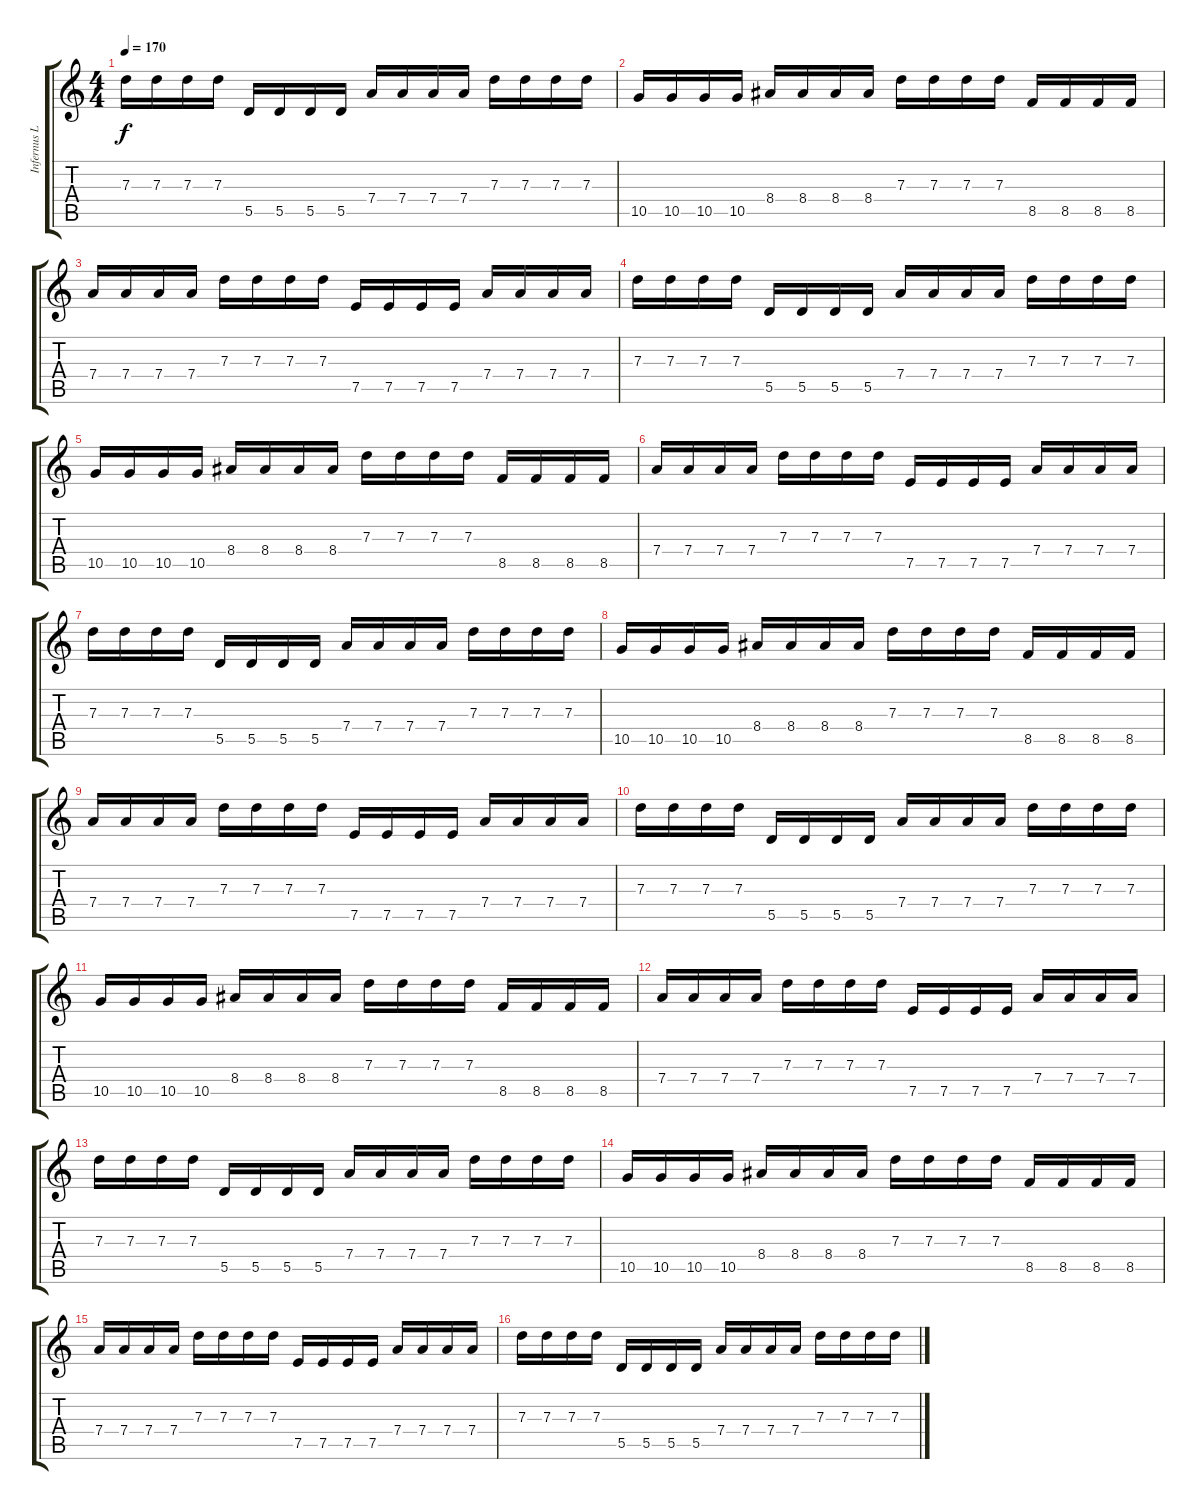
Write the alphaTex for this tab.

\track ("Infernus Lead" "Infernus L") {instrument distortionguitar}
\staff {score tabs}
\tuning (E4 B3 G3 D3 A2 E2) {hide}
\ts (4 4)
\tempo 170
\clef g2
\ks c
7.3.16{dy f} 7.3.16 7.3.16 7.3.16 5.5.16 5.5.16 5.5.16 5.5.16 7.4.16 7.4.16 7.4.16 7.4.16 7.3.16 7.3.16 7.3.16 7.3.16 |
10.5.16 10.5.16 10.5.16 10.5.16 8.4.16 8.4.16 8.4.16 8.4.16 7.3.16 7.3.16 7.3.16 7.3.16 8.5.16 8.5.16 8.5.16 8.5.16 |
7.4.16 7.4.16 7.4.16 7.4.16 7.3.16 7.3.16 7.3.16 7.3.16 7.5.16 7.5.16 7.5.16 7.5.16 7.4.16 7.4.16 7.4.16 7.4.16 |
7.3.16 7.3.16 7.3.16 7.3.16 5.5.16 5.5.16 5.5.16 5.5.16 7.4.16 7.4.16 7.4.16 7.4.16 7.3.16 7.3.16 7.3.16 7.3.16 |
10.5.16 10.5.16 10.5.16 10.5.16 8.4.16 8.4.16 8.4.16 8.4.16 7.3.16 7.3.16 7.3.16 7.3.16 8.5.16 8.5.16 8.5.16 8.5.16 |
7.4.16 7.4.16 7.4.16 7.4.16 7.3.16 7.3.16 7.3.16 7.3.16 7.5.16 7.5.16 7.5.16 7.5.16 7.4.16 7.4.16 7.4.16 7.4.16 |
7.3.16 7.3.16 7.3.16 7.3.16 5.5.16 5.5.16 5.5.16 5.5.16 7.4.16 7.4.16 7.4.16 7.4.16 7.3.16 7.3.16 7.3.16 7.3.16 |
10.5.16 10.5.16 10.5.16 10.5.16 8.4.16 8.4.16 8.4.16 8.4.16 7.3.16 7.3.16 7.3.16 7.3.16 8.5.16 8.5.16 8.5.16 8.5.16 |
7.4.16 7.4.16 7.4.16 7.4.16 7.3.16 7.3.16 7.3.16 7.3.16 7.5.16 7.5.16 7.5.16 7.5.16 7.4.16 7.4.16 7.4.16 7.4.16 |
7.3.16 7.3.16 7.3.16 7.3.16 5.5.16 5.5.16 5.5.16 5.5.16 7.4.16 7.4.16 7.4.16 7.4.16 7.3.16 7.3.16 7.3.16 7.3.16 |
10.5.16 10.5.16 10.5.16 10.5.16 8.4.16 8.4.16 8.4.16 8.4.16 7.3.16 7.3.16 7.3.16 7.3.16 8.5.16 8.5.16 8.5.16 8.5.16 |
7.4.16 7.4.16 7.4.16 7.4.16 7.3.16 7.3.16 7.3.16 7.3.16 7.5.16 7.5.16 7.5.16 7.5.16 7.4.16 7.4.16 7.4.16 7.4.16 |
7.3.16 7.3.16 7.3.16 7.3.16 5.5.16 5.5.16 5.5.16 5.5.16 7.4.16 7.4.16 7.4.16 7.4.16 7.3.16 7.3.16 7.3.16 7.3.16 |
10.5.16 10.5.16 10.5.16 10.5.16 8.4.16 8.4.16 8.4.16 8.4.16 7.3.16 7.3.16 7.3.16 7.3.16 8.5.16 8.5.16 8.5.16 8.5.16 |
7.4.16 7.4.16 7.4.16 7.4.16 7.3.16 7.3.16 7.3.16 7.3.16 7.5.16 7.5.16 7.5.16 7.5.16 7.4.16 7.4.16 7.4.16 7.4.16 |
7.3.16 7.3.16 7.3.16 7.3.16 5.5.16 5.5.16 5.5.16 5.5.16 7.4.16 7.4.16 7.4.16 7.4.16 7.3.16 7.3.16 7.3.16 7.3.16
